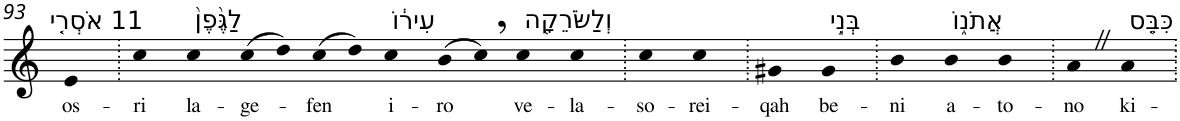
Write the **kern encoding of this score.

**kern	**text
*part1	*part1
*staff1	*staff1
*I"Piano	*
*I'Pno	*
!!LO:PB:g=z
*clefG2	*
*k[]	*
=93	=93
!LO:TX:a:t=11 אֹסְרִ֤י	!
!	!LO:LY:b
4e	os-
=94.	=94.
!	!LO:LY:b
4cc	-ri
!LO:TX:a:t=לַגֶּ֙פֶן֙	!
!	!LO:LY:b
4cc	la-
!	!LO:LY:b
(>8cc	-ge-
8dd)	.
!	!LO:LY:b
(>8cc	-fen
8dd)	.
!LO:TX:a:t=עִיר֔וֹ	!
!	!LO:LY:b
4cc	i-
!	!LO:LY:b
(>8b	-ro
8cc,)	.
!LO:TX:a:t=וְלַשֹּׂרֵקָ֖ה	!
!	!LO:LY:b
4cc	ve-
!	!LO:LY:b
4cc	-la-
=95.	=95.
!	!LO:LY:b
4cc	-so-
!	!LO:LY:b
4cc	-rei-
=96.	=96.
!	!LO:LY:b
4g#X	-qah
!LO:TX:a:t=בְּנִ֣י	!
!	!LO:LY:b
4g#	be-
=97.	=97.
!	!LO:LY:b
4b	-ni
!LO:TX:a:t=אֲתֹנ֑וֹ	!
!	!LO:LY:b
4b	a-
!	!LO:LY:b
4b	-to-
=98.	=98.
!	!LO:LY:b
4aZ	-no
!LO:TX:a:t=כִּבֵּ֤ס	!
!	!LO:LY:b
4a	ki-
=.	=.
*-	*-
